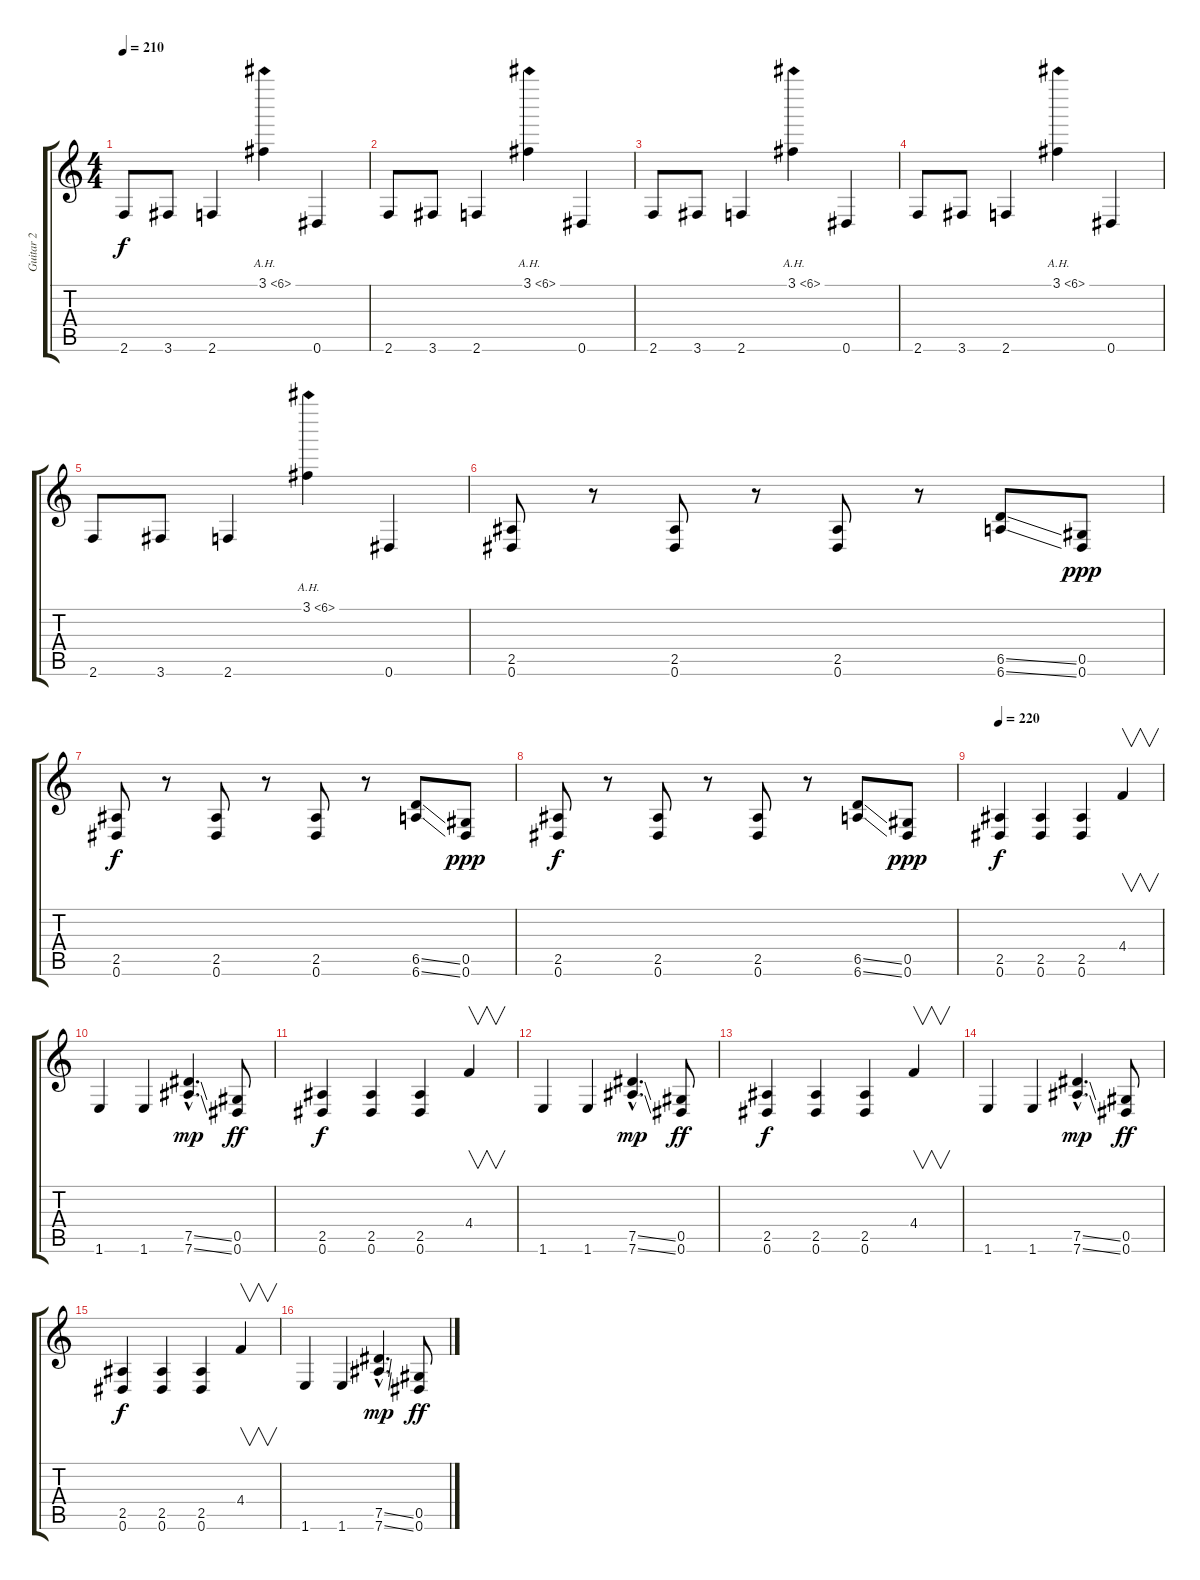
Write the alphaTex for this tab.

\track ("Guitar 2" "Guitar 2") {instrument overdrivenguitar}
\staff {score tabs}
\tuning (Eb4 Bb3 Gb3 Db3 Ab2 Eb2) {hide}
\ts (4 4)
\tempo 210
\clef g2
\ks c
2.6.8{dy f} 3.6.8 2.6.4 3.1{ah 3}.4 0.6.4 |
2.6.8 3.6.8 2.6.4 3.1{ah 3}.4 0.6.4 |
2.6.8 3.6.8 2.6.4 3.1{ah 3}.4 0.6.4 |
2.6.8 3.6.8 2.6.4 3.1{ah 3}.4 0.6.4 |
2.6.8 3.6.8 2.6.4 3.1{ah 3}.4 0.6.4 |
(2.5 0.6).8 r.8 (2.5 0.6).8 r.8 (2.5 0.6).8 r.8 (6.5{ss} 6.6{ss}).8 (0.5 0.6).8{dy ppp} |
(2.5 0.6).8{dy f} r.8 (2.5 0.6).8 r.8 (2.5 0.6).8 r.8 (6.5{ss} 6.6{ss}).8 (0.5 0.6).8{dy ppp} |
(2.5 0.6).8{dy f} r.8 (2.5 0.6).8 r.8 (2.5 0.6).8 r.8 (6.5{ss} 6.6{ss}).8 (0.5 0.6).8{dy ppp} |
\tempo 220
(2.5 0.6).4{dy f} (2.5 0.6).4 (2.5 0.6).4 4.4.4{v} |
1.6.4 1.6.4 (7.5{ss hac} 7.6{ss hac}).4{d dy mp} (0.5 0.6).8{dy ff} |
(2.5 0.6).4{dy f} (2.5 0.6).4 (2.5 0.6).4 4.4.4{v} |
1.6.4 1.6.4 (7.5{ss hac} 7.6{ss hac}).4{d dy mp} (0.5 0.6).8{dy ff} |
(2.5 0.6).4{dy f} (2.5 0.6).4 (2.5 0.6).4 4.4.4{v} |
1.6.4 1.6.4 (7.5{ss hac} 7.6{ss hac}).4{d dy mp} (0.5 0.6).8{dy ff} |
(2.5 0.6).4{dy f} (2.5 0.6).4 (2.5 0.6).4 4.4.4{v} |
1.6.4 1.6.4 (7.5{ss hac} 7.6{ss hac}).4{d dy mp} (0.5 0.6).8{dy ff}
